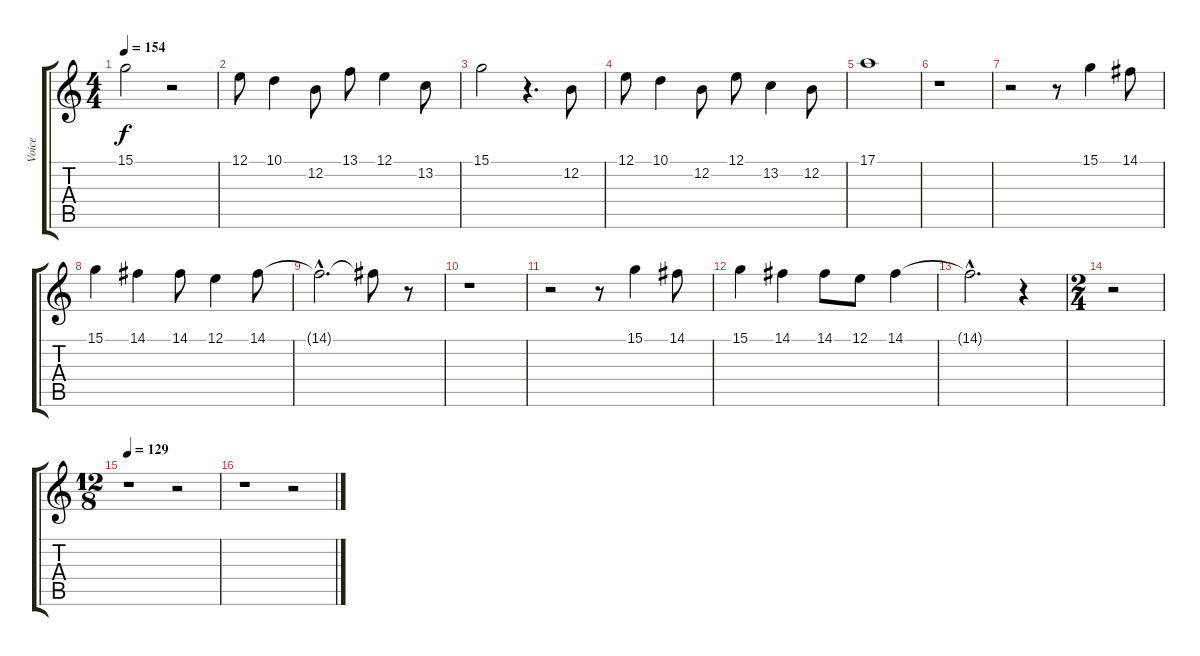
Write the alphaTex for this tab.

\track ("Voice" "Voice") {instrument churchorgan}
\staff {score tabs}
\tuning (E4 B3 G3 D3 A2 E2) {hide}
\ts (4 4)
\tempo 154
\clef g2
\ks c
15.1.2{dy f} r.2 |
12.1.8 10.1.4 12.2.8 13.1.8 12.1.4 13.2.8 |
15.1.2 r.4{d} 12.2.8 |
12.1.8 10.1.4 12.2.8 12.1.8 13.2.4 12.2.8 |
17.1.1 |
r.1 |
r.2 r.8 15.1.4 14.1.8 |
15.1.4 14.1.4 14.1.8 12.1.4 14.1.8 |
14.1{hac t}.2{d} 14.1{t}.8 r.8 |
r.1 |
r.2 r.8 15.1.4 14.1.8 |
15.1.4 14.1.4 14.1.8 12.1.8 14.1.4 |
14.1{hac t}.2{d} r.4 |
\ts (2 4)
r.2 |
\ts (12 8)
\tempo 129
r.1 r.2 |
r.1 r.2
